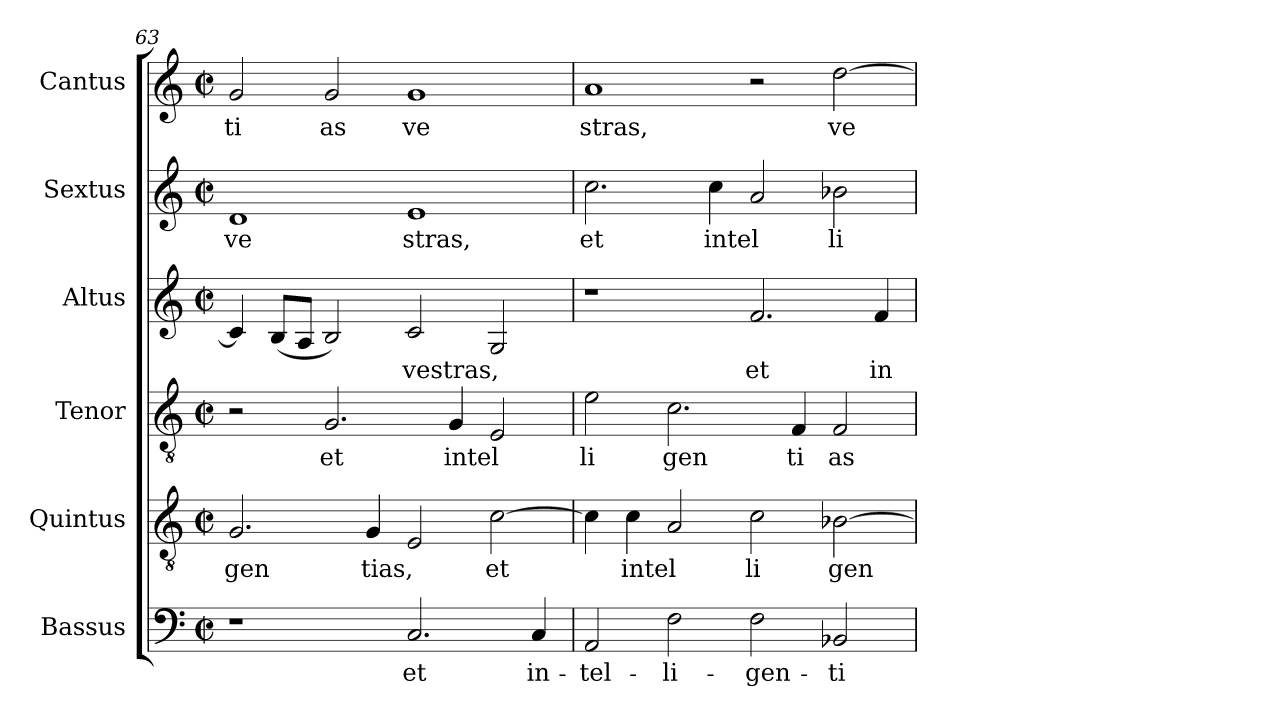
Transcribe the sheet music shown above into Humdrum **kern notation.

**kern	**text	**kern	**text	**kern	**text	**kern	**text	**kern	**text	**kern	**text
*part6	*part6	*part5	*part5	*part4	*part4	*part3	*part3	*part2	*part2	*part1	*part1
*staff6	*staff6	*staff5	*staff5	*staff4	*staff4	*staff3	*staff3	*staff2	*staff2	*staff1	*staff1
*I"Bassus	*	*I"Quintus	*	*I"Tenor	*	*I"Altus	*	*I"Sextus	*	*I"Cantus	*
*clefF4	*	*clefGv2	*	*clefGv2	*	*clefG2	*	*clefG2	*	*clefG2	*
*M2/2	*	*M2/2	*	*M2/2	*	*M2/2	*	*M2/2	*	*M2/2	*
*met(c|)	*	*met(c|)	*	*met(c|)	*	*met(c|)	*	*met(c|)	*	*met(c|)	*
=63	=63	=63	=63	=63	=63	=63	=63	=63	=63	=63	=63
!	!	!	!LO:LY:b:cj	!	!	!	!	!	!LO:LY:b:cj	!	!LO:LY:b:cj
1r	.	2.G/	gen	2r	.	4c/]	.	1d	ve	2g/	ti
.	.	.	.	.	.	(>8B/L	.	.	.	.	.
.	.	.	.	.	.	8A/J	.	.	.	.	.
!	!	!	!	!	!LO:LY:b:cj	!	!	!	!	!	!LO:LY:b:cj
.	.	.	.	2.G/	et	2B/)	.	.	.	2g/	as
!	!	!	!LO:LY:b	!	!	!	!	!	!	!	!
.	.	4G/	tias,	.	.	.	.	.	.	.	.
!	!LO:LY:b:cj	!	!	!	!	!	!LO:LY:b	!	!LO:LY:b:cj	!	!LO:LY:b:cj
2.C/	et	2E/	.	.	.	2c/	vestras,	1e	stras,	1g	ve
!	!	!	!	!	!LO:LY:b	!	!	!	!	!	!
.	.	.	.	4G/	intel	.	.	.	.	.	.
!	!	!	!LO:LY:b:cj	!	!	!	!	!	!	!	!
.	.	[>2c\	et	2E/	.	2G/	.	.	.	.	.
!	!LO:LY:b:cj	!	!	!	!	!	!	!	!	!	!
4C/	in-	.	.	.	.	.	.	.	.	.	.
=64	=64	=64	=64	=64	=64	=64	=64	=64	=64	=64	=64
!	!LO:LY:b:cj	!	!	!	!LO:LY:b:cj	!	!	!	!LO:LY:b:cj	!	!LO:LY:b:cj
2AA/	-tel-	4c\]	.	2e\	li	1r	.	2.cc\	et	1a	stras,
!	!	!	!LO:LY:b	!	!	!	!	!	!	!	!
.	.	4c\	intel	.	.	.	.	.	.	.	.
!	!LO:LY:b:cj	!	!	!	!LO:LY:b:cj	!	!	!	!	!	!
2F\	-li-	2A/	.	2.c\	gen	.	.	.	.	.	.
!	!	!	!	!	!	!	!	!	!LO:LY:b	!	!
.	.	.	.	.	.	.	.	4cc\	intel	.	.
!	!LO:LY:b:cj	!	!LO:LY:b:cj	!	!	!	!LO:LY:b:cj	!	!	!	!
2F\	-gen-	2c\	li	.	.	2.f/	et	2a/	.	2r	.
!	!	!	!	!	!LO:LY:b:cj	!	!	!	!	!	!
.	.	.	.	4F/	ti	.	.	.	.	.	.
!	!LO:LY:b:cj	!	!LO:LY:b	!	!LO:LY:b:cj	!	!	!	!LO:LY:b:cj	!	!LO:LY:b:cj
2BB-X/	-ti-	[>2B-X\	gen	2F/	as	.	.	2b-X\	li	[>2dd\	ve
!	!	!	!	!	!	!	!LO:LY:b:cj	!	!	!	!
.	.	.	.	.	.	4f/	in	.	.	.	.
=	=	=	=	=	=	=	=	=	=	=	=
*-	*-	*-	*-	*-	*-	*-	*-	*-	*-	*-	*-
